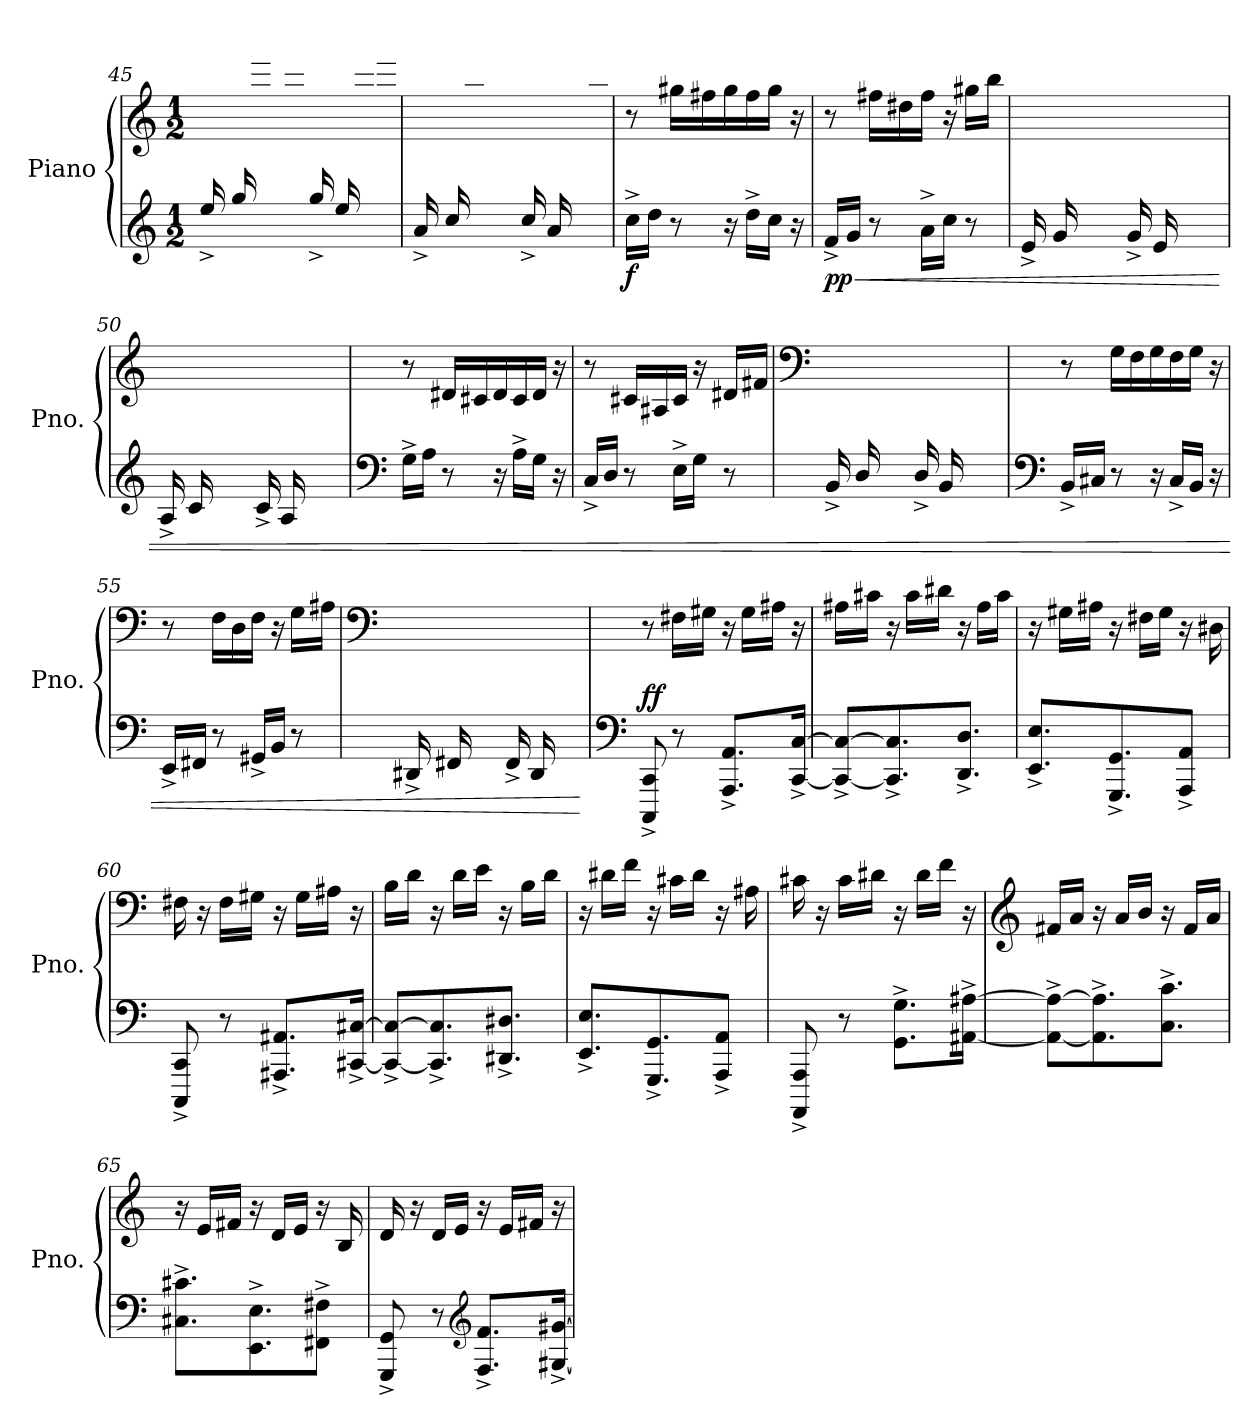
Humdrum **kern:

**kern	**kern	**dynam
*part1	*part1	*part1
*staff2	*staff1	*staff1/2
*I"Piano	*	*
*I'Pno.	*	*
*clefG2	*clefG2	*
*k[]	*k[]	*
*M1/2	*M1/2	*
=45	=45	=45
*	*^	*
16ee^/LL	2ryy	8ryy	.
16gg/	.	.	.
8ryy	.	16fff#X\	.
.	.	16ddd#X\	.
16gg^/	.	8ryy	.
16ee/	.	.	.
8ryy	.	16ddd#\	.
.	.	16fff#\JJ	.
=46	=46	=46	=46
16a^/LL	2ryy	8ryy	.
16cc/	.	.	.
8ryy	.	16aa#X\	.
.	.	16gg#X\	.
16cc^/	.	8ryy	.
16a/	.	.	.
8ryy	.	16gg#\	.
.	.	16aa#\JJ	.
=47	=47	=47	=47
!	!	!	!LO:DY:b=2
*	*v	*v	*
16cc^\LL	8r	f
16dd\JJ	.	.
8r	16gg#X\LL	.
.	16ff#X\	.
16r	16gg#\	.
16dd^\LL	16ff#\	.
16cc\JJ	16gg#\JJ	.
16r	16r	.
!!LO:PB:g=z
=48	=48	=48
!	!	!LO:HP:b=2
!	!	!LO:DY:n=1:b=2
16f^/LL	8r	< pp
16g/JJ	.	.
8r	16ff#X\LL	.
.	16dd#X\	.
16a^\LL	16ff#\JJ	.
16cc\JJ	16r	.
8r	16gg#X\LL	.
.	16bb\JJ	.
=49	=49	=49
*	*^	*
16e^/LL	2ryy	8ryy	.
16g/	.	.	.
8ryy	.	16cc#X\	.
.	.	16a#X\	.
16g^/	.	8ryy	.
16e/	.	.	.
8ryy	.	16cc#\	.
.	.	16dd#X\JJ	.
=50	=50	=50	=50
16A^/LL	2ryy	8ryy	.
16c/	.	.	.
8ryy	.	16f#X\	.
.	.	16d#X\	.
16c^/	.	8ryy	.
16A/	.	.	.
8ryy	.	16f#\	.
.	.	16g#X\JJ	.
*	*v	*v	*
=51	=51	=51
*clefF4	*	*
16G^\LL	8r	.
16A\JJ	.	.
8r	16d#X/LL	.
.	16c#X/	.
16r	16d#/	.
16A^\LL	16c#/	.
16G\JJ	16d#/JJ	.
16r	16r	.
!!LO:LB:g=z
=52	=52	=52
16C^/LL	8r	.
16D/JJ	.	.
8r	16c#X/LL	.
.	16A#X/	.
16E^\LL	16c#/JJ	.
16G\JJ	16r	.
8r	16d#X/LL	.
.	16f#X/JJ	.
=53	=53	=53
*	*clefF4	*
*	*^	*
16BB^/LL	2ryy	8ryy	.
16D/	.	.	.
8ryy	.	16G#X\	.
.	.	16F\	.
16D^/	.	8ryy	.
16BB/	.	.	.
8ryy	.	16G#\	.
.	.	16A#X\JJ	.
*	*v	*v	*
=54	=54	=54
*clefF4	*	*
16BB^/LL	8r	.
16C#X/JJ	.	.
8r	16G\LL	.
.	16F\	.
16r	16G\	.
16C#^/LL	16F\	.
16BB/JJ	16G\JJ	.
16r	16r	.
=55	=55	=55
16EE^/LL	8r	.
16FF#X/JJ	.	.
8r	16F\LL	.
.	16D\	.
16GG#X^/LL	16F\JJ	.
16BB/JJ	16r	.
8r	16G\LL	.
.	16A#X\JJ	.
!!LO:LB:g=z
=56	=56	=56
*	*clefF4	*
*	*^	*
16DD#X^/LL	2ryy	8ryy	.
16FF#X/	.	.	.
8ryy	.	16C\	.
.	.	16AA\	.
16FF#^/	.	8ryy	.
16DD#/	.	.	.
8ryy	.	16C\	.
.	.	16D\JJ	.
*	*v	*v	*
.	.	[
=57	=57	=57
*clefF4	*	*
!	!	!LO:DY:a=2
8CCC/^ 8CC/^	8r	ff
8r	16F#X\LL	.
.	16G#X\JJ	.
8.AAA/^ 8.AA/^L	16r	.
.	16G#\LL	.
.	16A#X\JJ	.
[16CC/^ [16C/^Jk	16r	.
=58	=58	=58
8CC/_^ 8C/_^L	16A#X\LL	.
.	16c#X\JJ	.
8.CC/]^ 8.C/]^	16r	.
.	16c#\LL	.
.	16d#X\JJ	.
8.DD/^ 8.D/^J	16r	.
.	16A#\LL	.
.	16c#\JJ	.
=59	=59	=59
8.EE/^ 8.E/^L	16r	.
.	16G#X\LL	.
.	16A#X\JJ	.
8.GGG/^ 8.GG/^	16r	.
.	16F#X\LL	.
.	16G#\JJ	.
8AAA/^ 8AA/^J	16r	.
.	16D#X\	.
!!LO:LB:g=z
=60	=60	=60
8CCC/^ 8CC/^	16F#X\	.
.	16r	.
8r	16F#\LL	.
.	16G#X\JJ	.
8.AAA#X/^ 8.AA#X/^L	16r	.
.	16G#\LL	.
.	16A#X\JJ	.
[16CC#X/^ [16C#X/^Jk	16r	.
=61	=61	=61
8CC#/_^ 8C#/_^L	16B\LL	.
.	16d\JJ	.
8.CC#/]^ 8.C#/]^	16r	.
.	16d\LL	.
.	16e\JJ	.
8.DD#X/^ 8.D#X/^J	16r	.
.	16B\LL	.
.	16d\JJ	.
=62	=62	=62
8.EE/^ 8.E/^L	16r	.
.	16d#X\LL	.
.	16f\JJ	.
8.GGG/^ 8.GG/^	16r	.
.	16c#X\LL	.
.	16d#\JJ	.
8AAA/^ 8AA/^J	16r	.
.	16A#X\	.
=63	=63	=63
8AAAA/^ 8AAA/^	16c#X\	.
.	16r	.
8r	16c#\LL	.
.	16d#X\JJ	.
8.GG\^ 8.G\^L	16r	.
.	16d#\LL	.
.	16f\JJ	.
[16AA#X\^ [16A#X\^Jk	16r	.
!!LO:LB:g=z
=64	=64	=64
*	*clefG2	*
8AA#\_^ 8A#\_^L	16f#X/LL	.
.	16a/JJ	.
8.AA#\]^ 8.A#\]^	16r	.
.	16a/LL	.
.	16b/JJ	.
8.C\^ 8.c\^J	16r	.
.	16f#/LL	.
.	16a/JJ	.
=65	=65	=65
8.C#X\^ 8.c#X\^L	16r	.
.	16e/LL	.
.	16f#X/JJ	.
8.EE\^ 8.E\^	16r	.
.	16d/LL	.
.	16e/JJ	.
8FF#X\^ 8F#X\^J	16r	.
.	16B/	.
=66	=66	=66
8GGG/^ 8GG/^	16d/	.
.	16r	.
8r	16d/LL	.
.	16e/JJ	.
*clefG2	*	*
8.F/^ 8.f/^L	16r	.
.	16e/LL	.
.	16f#X/JJ	.
[16G#X/^ [16g#X/^Jk	16r	.
=	=	=
*-	*-	*-
